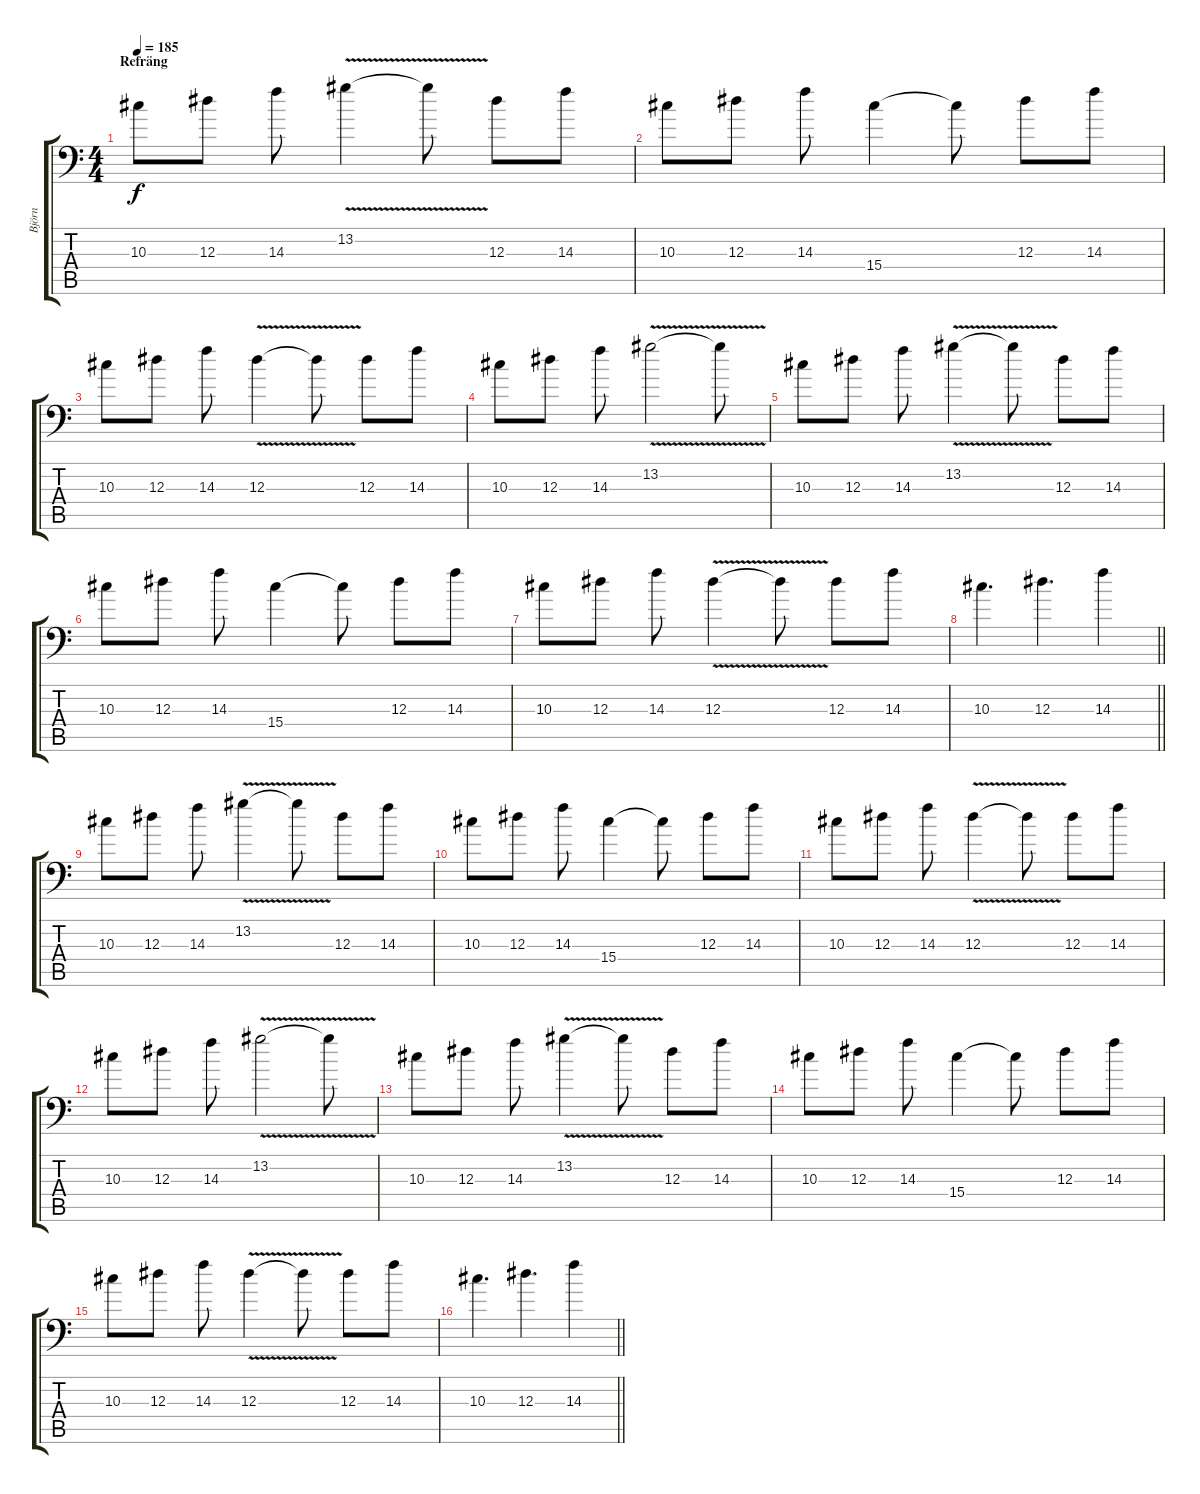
\track ("Björn" "Björn") {instrument distortionguitar}
\staff {score tabs}
\tuning (C4 G3 Eb3 Bb2 F2 Bb1) {hide}
\ts (4 4)
\section ("" "Refräng")
\tempo 185
\clef f4
\ks c
10.3.8{dy f} 12.3.8 14.3.8 13.2{v}.4 13.2{t}.8 12.3.8 14.3.8 |
10.3.8 12.3.8 14.3.8 15.4.4 15.4{t}.8 12.3.8 14.3.8 |
10.3.8 12.3.8 14.3.8 12.3{v}.4 12.3{t}.8 12.3.8 14.3.8 |
10.3.8 12.3.8 14.3.8 13.2{v}.2 13.2{t}.8 |
10.3.8 12.3.8 14.3.8 13.2{v}.4 13.2{t}.8 12.3.8 14.3.8 |
10.3.8 12.3.8 14.3.8 15.4.4 15.4{t}.8 12.3.8 14.3.8 |
10.3.8 12.3.8 14.3.8 12.3{v}.4 12.3{t}.8 12.3.8 14.3.8 |
\barLineRight lightlight
10.3.4{d} 12.3.4{d} 14.3.4 |
10.3.8 12.3.8 14.3.8 13.2{v}.4 13.2{t}.8 12.3.8 14.3.8 |
10.3.8 12.3.8 14.3.8 15.4.4 15.4{t}.8 12.3.8 14.3.8 |
10.3.8 12.3.8 14.3.8 12.3{v}.4 12.3{t}.8 12.3.8 14.3.8 |
10.3.8 12.3.8 14.3.8 13.2{v}.2 13.2{t}.8 |
10.3.8 12.3.8 14.3.8 13.2{v}.4 13.2{t}.8 12.3.8 14.3.8 |
10.3.8 12.3.8 14.3.8 15.4.4 15.4{t}.8 12.3.8 14.3.8 |
10.3.8 12.3.8 14.3.8 12.3{v}.4 12.3{t}.8 12.3.8 14.3.8 |
\barLineRight lightlight
10.3.4{d} 12.3.4{d} 14.3.4
